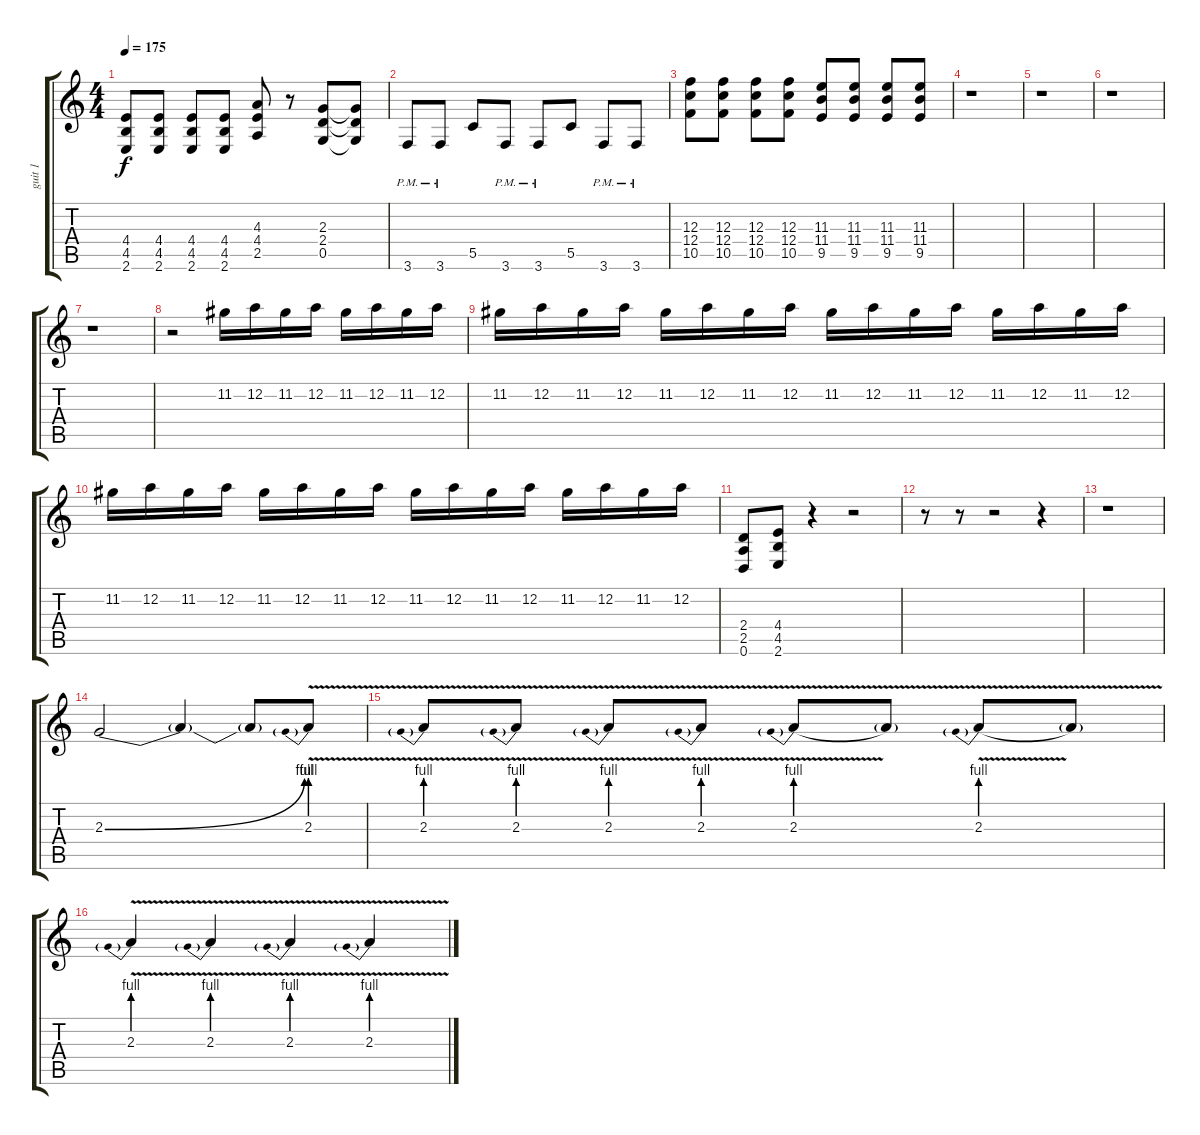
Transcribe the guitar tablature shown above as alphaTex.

\track ("guit 1" "guit 1") {instrument overdrivenguitar}
\staff {score tabs}
\tuning (D4 A3 F3 C3 G2 D2) {hide}
\ts (4 4)
\tempo 175
\clef g2
\ks c
(4.4{t} 4.5{t} 2.6{t}).8{dy f} (4.4 4.5 2.6).8 (4.4 4.5 2.6).8 (4.4 4.5 2.6).8 (4.3 4.4 2.5).8 r.8 (2.3 2.4 0.5).8 (2.3{t} 2.4{t} 0.5{t}).8 |
3.6{pm}.8 3.6{pm}.8 5.5.8 3.6{pm}.8 3.6{pm}.8 5.5.8 3.6{pm}.8 3.6{pm}.8 |
(12.3 12.4 10.5).8 (12.3 12.4 10.5).8 (12.3 12.4 10.5).8 (12.3 12.4 10.5).8 (11.3 11.4 9.5).8 (11.3 11.4 9.5).8 (11.3 11.4 9.5).8 (11.3 11.4 9.5).8 |
r.1 |
r.1 |
r.1 |
r.1 |
r.2 11.2.16 12.2.16 11.2.16 12.2.16 11.2.16 12.2.16 11.2.16 12.2.16 |
11.2.16 12.2.16 11.2.16 12.2.16 11.2.16 12.2.16 11.2.16 12.2.16 11.2.16 12.2.16 11.2.16 12.2.16 11.2.16 12.2.16 11.2.16 12.2.16 |
11.2.16 12.2.16 11.2.16 12.2.16 11.2.16 12.2.16 11.2.16 12.2.16 11.2.16 12.2.16 11.2.16 12.2.16 11.2.16 12.2.16 11.2.16 12.2.16 |
(2.4 2.5 0.6).8 (4.4 4.5 2.6).8 r.4 r.2 |
r.8 r.8 r.2 r.4 |
r.1 |
2.3{be (bend 0 0 60 4)}.2 2.3{t}.4 2.3{t}.8 2.3{be (prebend 0 4 60 4) v}.8 |
2.3{be (prebend 0 4 60 4) v}.8 2.3{be (prebend 0 4 60 4) v}.8 2.3{be (prebend 0 4 60 4) v}.8 2.3{be (prebend 0 4 60 4) v}.8 2.3{be (prebend 0 4 60 4) v}.8 2.3{t}.8 2.3{be (prebend 0 4 60 4) v}.8 2.3{t}.8 |
2.3{be (prebend 0 4 60 4) v}.4 2.3{be (prebend 0 4 60 4) v}.4 2.3{be (prebend 0 4 60 4) v}.4 2.3{be (prebend 0 4 60 4) v}.4
